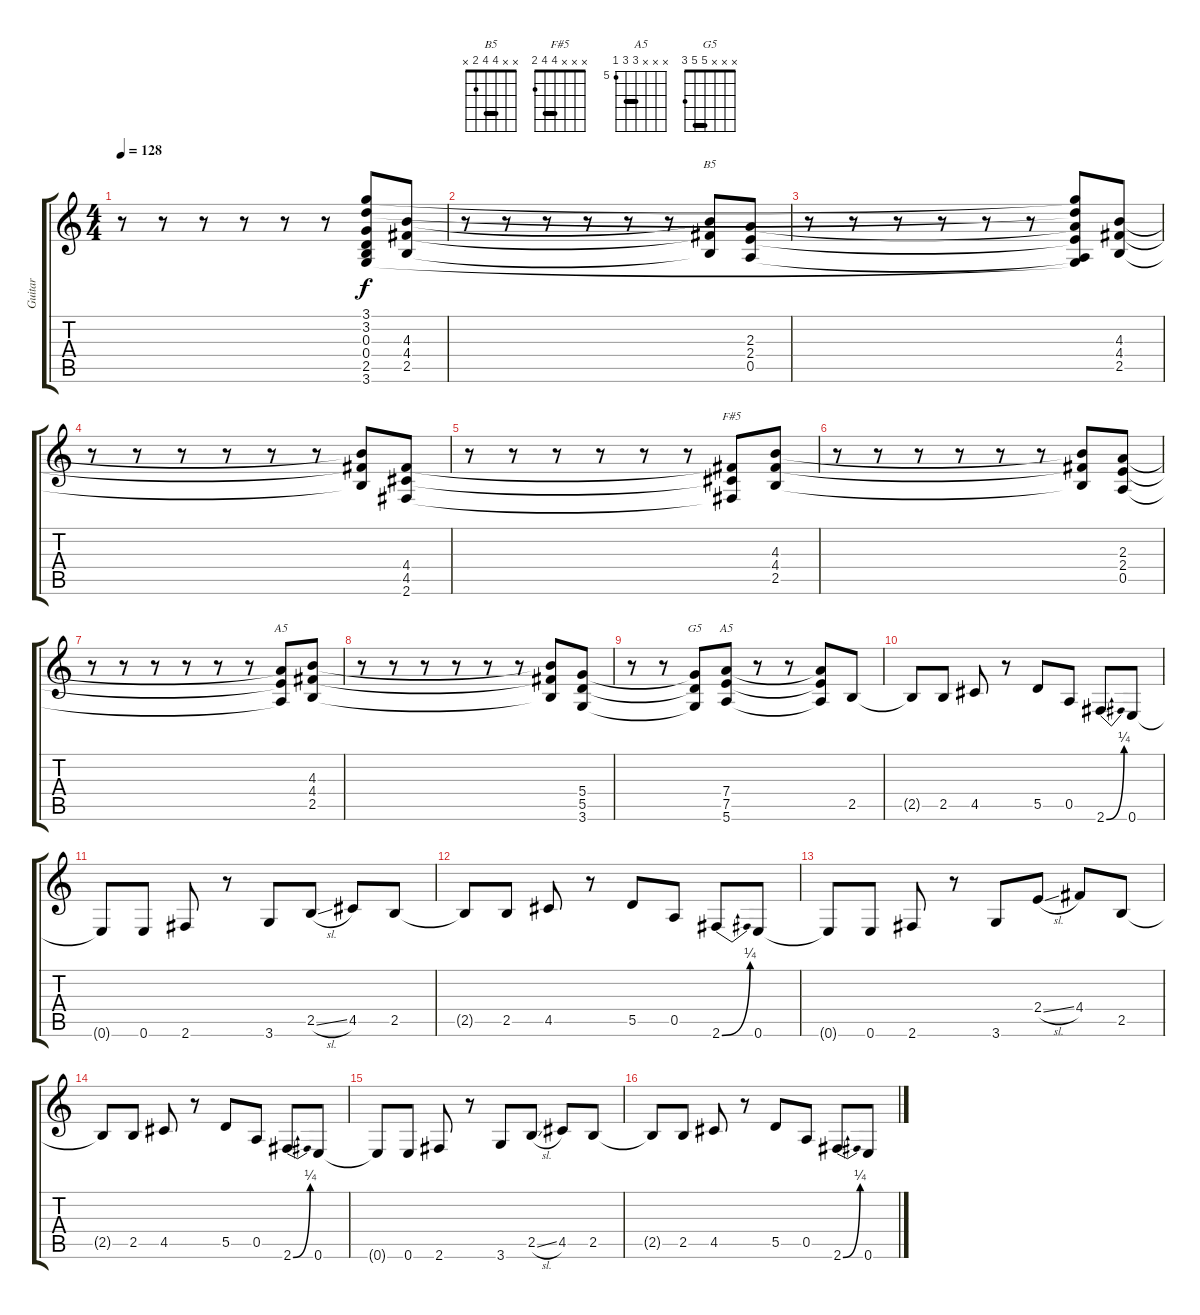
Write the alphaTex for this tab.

\track ("Guitar" "Guitar") {instrument acousticguitarsteel}
\staff {score tabs}
\tuning (E4 B3 G3 D3 A2 E2) {hide}
\chord ("B5" x x 4 4 2 x) {barre 4}
\chord ("F#5" x x x 4 4 2) {barre 4}
\chord ("A5" x x 2 2 0 x) {barre 2}
\chord ("G5" x x x 5 5 3) {barre 5}
\chord ("A5" x x x 7 7 5) {firstfret 5 barre 7}
\ts (4 4)
\tempo 128
\clef g2
\ks c
r.8{dy f} r.8 r.8 r.8 r.8 r.8 (3.1{t} 3.2{t} 0.3{t} 0.4{t} 2.5{t} 3.6{t}).8 (4.3 4.4 2.5).8 |
r.8 r.8 r.8 r.8 r.8 r.8 (4.3{t} 4.4{t} 2.5{t}).8{ch "B5"} (2.3 2.4 0.5).8 |
r.8 r.8 r.8 r.8 r.8 r.8 (3.1{t} 3.2{t} 2.3{t} 2.4{t} 0.5{t} 3.6{t}).8 (4.3 4.4 2.5).8 |
r.8 r.8 r.8 r.8 r.8 r.8 (4.3{t} 4.4{t} 2.5{t}).8 (4.4 4.5 2.6).8 |
r.8 r.8 r.8 r.8 r.8 r.8 (4.4{t} 4.5{t} 2.6{t}).8{ch "F#5"} (4.3 4.4 2.5).8 |
r.8 r.8 r.8 r.8 r.8 r.8 (4.3{t} 4.4{t} 2.5{t}).8 (2.3 2.4 0.5).8 |
r.8 r.8 r.8 r.8 r.8 r.8 (2.3{t} 2.4{t} 0.5{t}).8{ch "A5"} (4.3 4.4 2.5).8 |
r.8 r.8 r.8 r.8 r.8 r.8 (4.3{t} 4.4{t} 2.5{t}).8 (5.4 5.5 3.6).8 |
r.8 r.8 (5.4{t} 5.5{t} 3.6{t}).8{ch "G5"} (7.4 7.5 5.6).8{ch "A5"} r.8 r.8 (7.4{t} 7.5{t} 5.6{t}).8 2.5.8 |
2.5{t}.8 2.5.8 4.5.8 r.8 5.5.8 0.5.8 2.6{be (bend 0 0 60 1)}.8 0.6.8 |
0.6{t}.8 0.6.8 2.6.8 r.8 3.6.8 2.5{sl}.8 4.5.8 2.5.8 |
2.5{t}.8 2.5.8 4.5.8 r.8 5.5.8 0.5.8 2.6{be (bend 0 0 60 1)}.8 0.6.8 |
0.6{t}.8 0.6.8 2.6.8 r.8 3.6.8 2.4{sl}.8 4.4.8 2.5.8 |
2.5{t}.8 2.5.8 4.5.8 r.8 5.5.8 0.5.8 2.6{be (bend 0 0 60 1)}.8 0.6.8 |
0.6{t}.8 0.6.8 2.6.8 r.8 3.6.8 2.5{sl}.8 4.5.8 2.5.8 |
2.5{t}.8 2.5.8 4.5.8 r.8 5.5.8 0.5.8 2.6{be (bend 0 0 60 1)}.8 0.6.8
